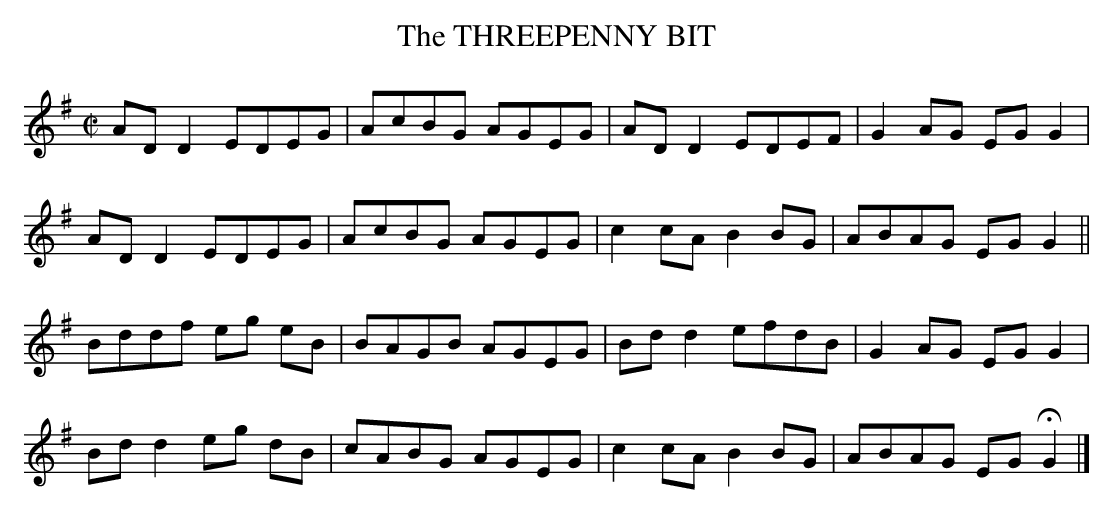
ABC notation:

X:1
T:THREEPENNY BIT, The
M:C|
L:1/8
K:G
ADD2 EDEG|AcBG AGEG|ADD2 EDEF|G2AG EGG2|
ADD2 EDEG|AcBG AGEG|c2cA B2BG|ABAG EGG2||
Bddf eg eB|BAGB AGEG|Bdd2 efdB|G2AG EGG2|
Bdd2 eg dB|cABG AGEG|c2cA B2BG|ABAG EGHG2|]
